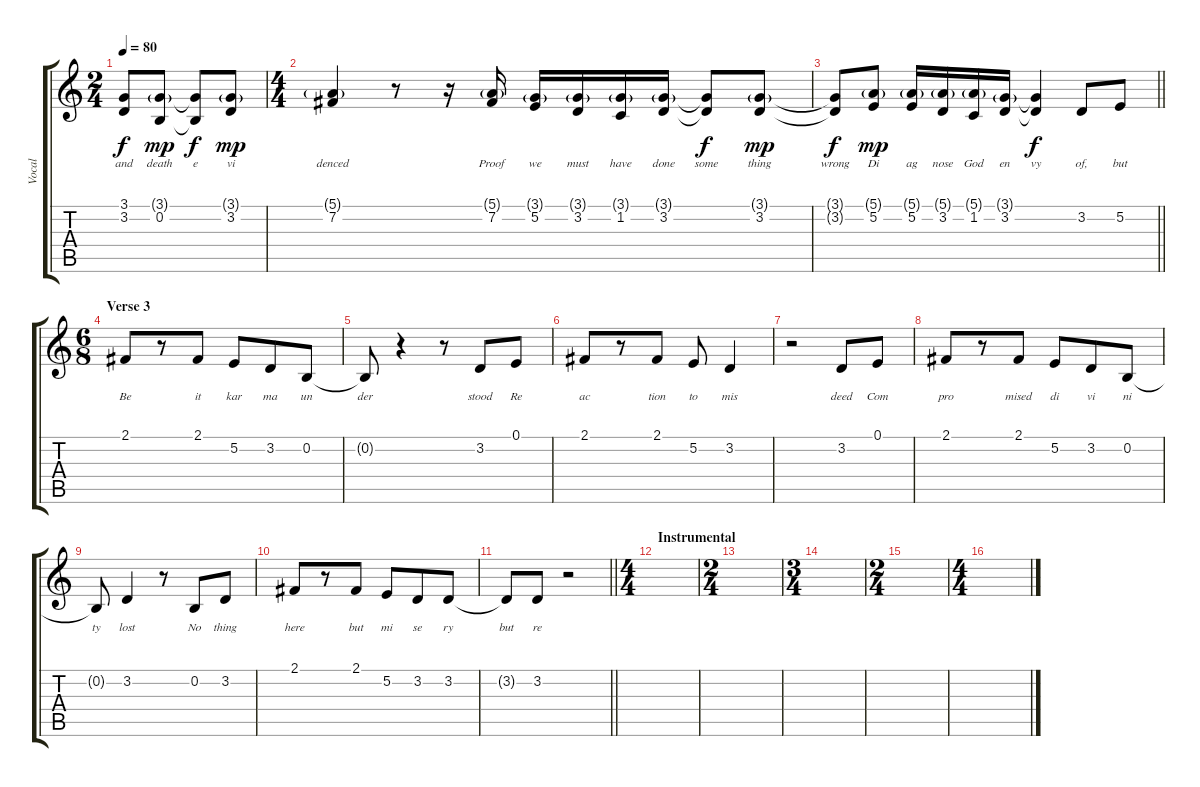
\track ("Vocal" "Vocal") {instrument acousticgrandpiano}
\staff {score tabs}
\tuning (E4 B3 G3 D3 A2 E2) {hide}
\ts (2 4)
\tempo 80
\clef g2
\ks c
(3.1{t} 3.2{t}).8{lyrics (0 "and") lyrics (1 "") lyrics (2 "") lyrics (3 "") lyrics (4 "") dy f} (3.1{g} 0.2).8{lyrics (0 "death") lyrics (1 "") lyrics (2 "") lyrics (3 "") lyrics (4 "") dy mp} (3.1{t} 0.2{t}).8{lyrics (0 "e") lyrics (1 "") lyrics (2 "") lyrics (3 "") lyrics (4 "") dy f} (3.1{g} 3.2).8{lyrics (0 "vi") lyrics (1 "") lyrics (2 "") lyrics (3 "") lyrics (4 "") dy mp} |
\ts (4 4)
(5.1{g} 7.2).4{lyrics (0 "denced") lyrics (1 "") lyrics (2 "") lyrics (3 "") lyrics (4 "")} r.8 r.16 (5.1{g} 7.2).16{lyrics (0 "Proof") lyrics (1 "") lyrics (2 "") lyrics (3 "") lyrics (4 "")} (3.1{g} 5.2).16{lyrics (0 "we") lyrics (1 "") lyrics (2 "") lyrics (3 "") lyrics (4 "")} (3.1{g} 3.2).16{lyrics (0 "must") lyrics (1 "") lyrics (2 "") lyrics (3 "") lyrics (4 "")} (3.1{g} 1.2).16{lyrics (0 "have") lyrics (1 "") lyrics (2 "") lyrics (3 "") lyrics (4 "")} (3.1{g} 3.2).16{lyrics (0 "done") lyrics (1 "") lyrics (2 "") lyrics (3 "") lyrics (4 "")} (3.1{t} 3.2{t}).8{lyrics (0 "some") lyrics (1 "") lyrics (2 "") lyrics (3 "") lyrics (4 "") dy f} (3.1{g} 3.2).8{lyrics (0 "thing") lyrics (1 "") lyrics (2 "") lyrics (3 "") lyrics (4 "") dy mp} |
\barLineRight lightlight
(3.1{t} 3.2{t}).8{lyrics (0 "wrong") lyrics (1 "") lyrics (2 "") lyrics (3 "") lyrics (4 "") dy f} (5.1{g} 5.2).8{lyrics (0 "Di") lyrics (1 "") lyrics (2 "") lyrics (3 "") lyrics (4 "") dy mp} (5.1{g} 5.2).16{lyrics (0 "ag") lyrics (1 "") lyrics (2 "") lyrics (3 "") lyrics (4 "")} (5.1{g} 3.2).16{lyrics (0 "nose") lyrics (1 "") lyrics (2 "") lyrics (3 "") lyrics (4 "")} (5.1{g} 1.2).16{lyrics (0 "God") lyrics (1 "") lyrics (2 "") lyrics (3 "") lyrics (4 "")} (3.1{g} 3.2).16{lyrics (0 "en") lyrics (1 "") lyrics (2 "") lyrics (3 "") lyrics (4 "")} (3.1{t} 3.2{t}).4{lyrics (0 "vy") lyrics (1 "") lyrics (2 "") lyrics (3 "") lyrics (4 "") dy f} 3.2.8{lyrics (0 "of,") lyrics (1 "") lyrics (2 "") lyrics (3 "") lyrics (4 "")} 5.2.8{lyrics (0 "but") lyrics (1 "") lyrics (2 "") lyrics (3 "") lyrics (4 "")} |
\ts (6 8)
\section ("" "Verse 3")
2.1.8{lyrics (0 "Be") lyrics (1 "") lyrics (2 "") lyrics (3 "") lyrics (4 "")} r.8 2.1.8{lyrics (0 "it") lyrics (1 "") lyrics (2 "") lyrics (3 "") lyrics (4 "")} 5.2.8{lyrics (0 "kar") lyrics (1 "") lyrics (2 "") lyrics (3 "") lyrics (4 "")} 3.2.8{lyrics (0 "ma") lyrics (1 "") lyrics (2 "") lyrics (3 "") lyrics (4 "")} 0.2.8{lyrics (0 "un") lyrics (1 "") lyrics (2 "") lyrics (3 "") lyrics (4 "")} |
0.2{t}.8{lyrics (0 "der") lyrics (1 "") lyrics (2 "") lyrics (3 "") lyrics (4 "")} r.4 r.8 3.2.8{lyrics (0 "stood") lyrics (1 "") lyrics (2 "") lyrics (3 "") lyrics (4 "")} 0.1.8{lyrics (0 "Re") lyrics (1 "") lyrics (2 "") lyrics (3 "") lyrics (4 "")} |
2.1.8{lyrics (0 "ac") lyrics (1 "") lyrics (2 "") lyrics (3 "") lyrics (4 "")} r.8 2.1.8{lyrics (0 "tion") lyrics (1 "") lyrics (2 "") lyrics (3 "") lyrics (4 "")} 5.2.8{lyrics (0 "to") lyrics (1 "") lyrics (2 "") lyrics (3 "") lyrics (4 "")} 3.2.4{lyrics (0 "mis") lyrics (1 "") lyrics (2 "") lyrics (3 "") lyrics (4 "")} |
r.2 3.2.8{lyrics (0 "deed") lyrics (1 "") lyrics (2 "") lyrics (3 "") lyrics (4 "")} 0.1.8{lyrics (0 "Com") lyrics (1 "") lyrics (2 "") lyrics (3 "") lyrics (4 "")} |
2.1.8{lyrics (0 "pro") lyrics (1 "") lyrics (2 "") lyrics (3 "") lyrics (4 "")} r.8 2.1.8{lyrics (0 "mised") lyrics (1 "") lyrics (2 "") lyrics (3 "") lyrics (4 "")} 5.2.8{lyrics (0 "di") lyrics (1 "") lyrics (2 "") lyrics (3 "") lyrics (4 "")} 3.2.8{lyrics (0 "vi") lyrics (1 "") lyrics (2 "") lyrics (3 "") lyrics (4 "")} 0.2.8{lyrics (0 "ni") lyrics (1 "") lyrics (2 "") lyrics (3 "") lyrics (4 "")} |
0.2{t}.8{lyrics (0 "ty") lyrics (1 "") lyrics (2 "") lyrics (3 "") lyrics (4 "")} 3.2.4{lyrics (0 "lost") lyrics (1 "") lyrics (2 "") lyrics (3 "") lyrics (4 "")} r.8 0.2.8{lyrics (0 "No") lyrics (1 "") lyrics (2 "") lyrics (3 "") lyrics (4 "")} 3.2.8{lyrics (0 "thing") lyrics (1 "") lyrics (2 "") lyrics (3 "") lyrics (4 "")} |
2.1.8{lyrics (0 "here") lyrics (1 "") lyrics (2 "") lyrics (3 "") lyrics (4 "")} r.8 2.1.8{lyrics (0 "but") lyrics (1 "") lyrics (2 "") lyrics (3 "") lyrics (4 "")} 5.2.8{lyrics (0 "mi") lyrics (1 "") lyrics (2 "") lyrics (3 "") lyrics (4 "")} 3.2.8{lyrics (0 "se") lyrics (1 "") lyrics (2 "") lyrics (3 "") lyrics (4 "")} 3.2.8{lyrics (0 "ry") lyrics (1 "") lyrics (2 "") lyrics (3 "") lyrics (4 "")} |
\barLineRight lightlight
3.2{t}.8{lyrics (0 "but") lyrics (1 "") lyrics (2 "") lyrics (3 "") lyrics (4 "")} 3.2.8{lyrics (0 "re") lyrics (1 "") lyrics (2 "") lyrics (3 "") lyrics (4 "")} r.2 |
\ts (4 4)
\section ("" "Instrumental")
|
\ts (2 4)
|
\ts (3 4)
|
\ts (2 4)
|
\ts (4 4)
